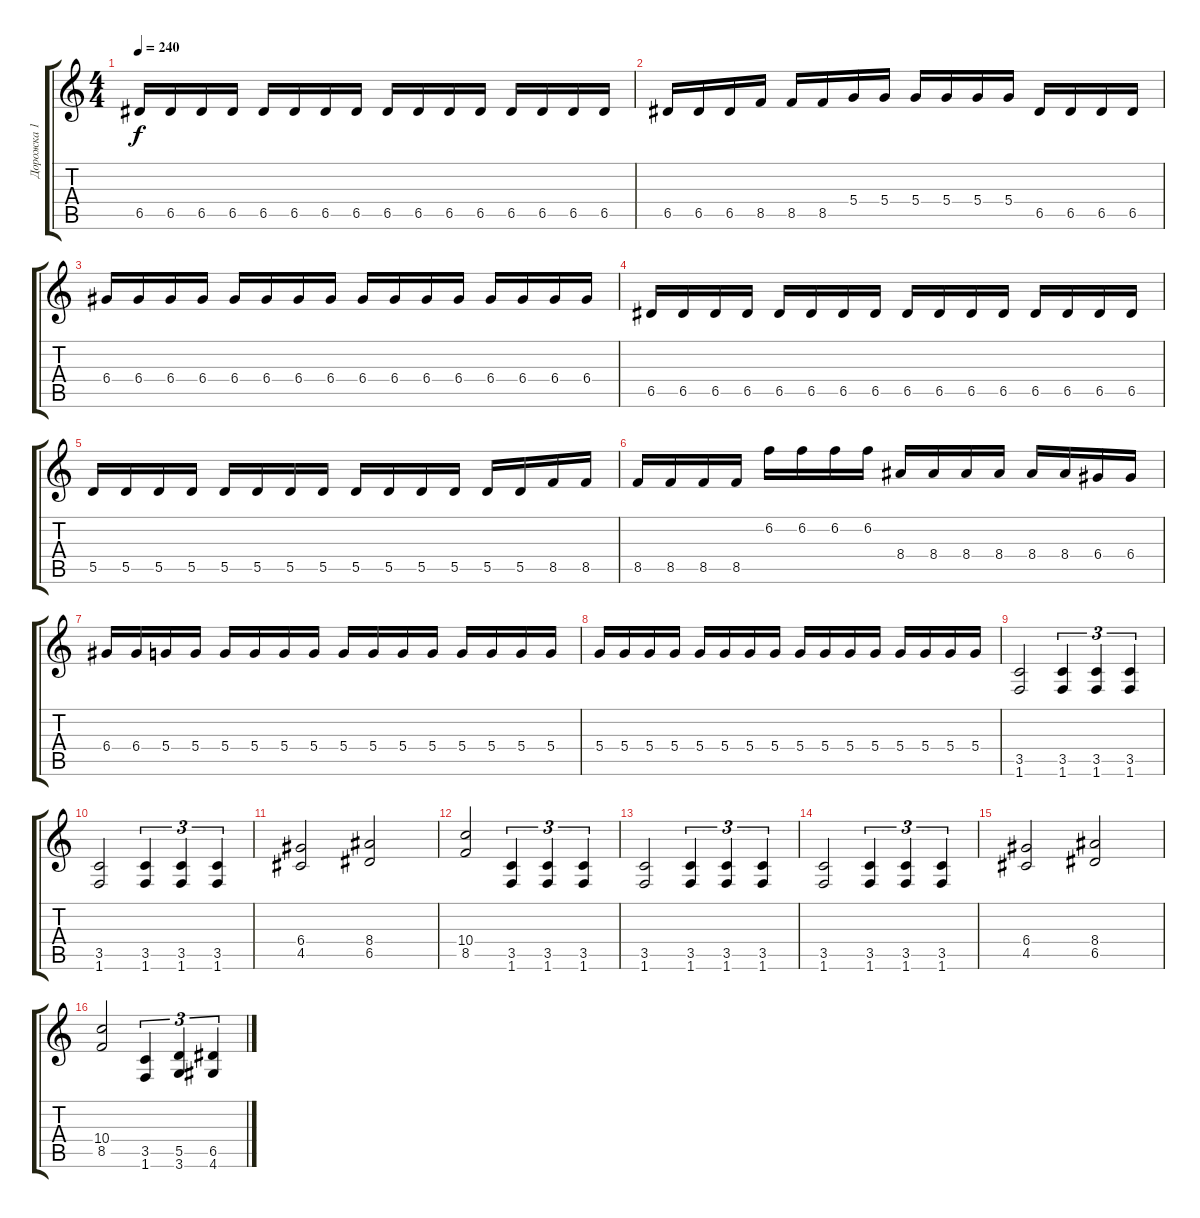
\track ("Дорожка 1" "Дорожка 1") {instrument distortionguitar}
\staff {score tabs}
\tuning (E4 B3 G3 D3 A2 E2) {hide}
\ts (4 4)
\tempo 240
\clef g2
\ks c
6.5.16{dy f} 6.5.16 6.5.16 6.5.16 6.5.16 6.5.16 6.5.16 6.5.16 6.5.16 6.5.16 6.5.16 6.5.16 6.5.16 6.5.16 6.5.16 6.5.16 |
6.5.16 6.5.16 6.5.16 8.5.16 8.5.16 8.5.16 5.4.16 5.4.16 5.4.16 5.4.16 5.4.16 5.4.16 6.5.16 6.5.16 6.5.16 6.5.16 |
6.4.16 6.4.16 6.4.16 6.4.16 6.4.16 6.4.16 6.4.16 6.4.16 6.4.16 6.4.16 6.4.16 6.4.16 6.4.16 6.4.16 6.4.16 6.4.16 |
6.5.16 6.5.16 6.5.16 6.5.16 6.5.16 6.5.16 6.5.16 6.5.16 6.5.16 6.5.16 6.5.16 6.5.16 6.5.16 6.5.16 6.5.16 6.5.16 |
5.5.16 5.5.16 5.5.16 5.5.16 5.5.16 5.5.16 5.5.16 5.5.16 5.5.16 5.5.16 5.5.16 5.5.16 5.5.16 5.5.16 8.5.16 8.5.16 |
8.5.16 8.5.16 8.5.16 8.5.16 6.2.16 6.2.16 6.2.16 6.2.16 8.4.16 8.4.16 8.4.16 8.4.16 8.4.16 8.4.16 6.4.16 6.4.16 |
6.4.16 6.4.16 5.4.16 5.4.16 5.4.16 5.4.16 5.4.16 5.4.16 5.4.16 5.4.16 5.4.16 5.4.16 5.4.16 5.4.16 5.4.16 5.4.16 |
5.4.16 5.4.16 5.4.16 5.4.16 5.4.16 5.4.16 5.4.16 5.4.16 5.4.16 5.4.16 5.4.16 5.4.16 5.4.16 5.4.16 5.4.16 5.4.16 |
(3.5 1.6).2 (3.5 1.6).4{tu (3 2)} (3.5 1.6).4{tu (3 2)} (3.5 1.6).4{tu (3 2)} |
(3.5 1.6).2 (3.5 1.6).4{tu (3 2)} (3.5 1.6).4{tu (3 2)} (3.5 1.6).4{tu (3 2)} |
(6.4 4.5).2 (8.4 6.5).2 |
(10.4 8.5).2 (3.5 1.6).4{tu (3 2)} (3.5 1.6).4{tu (3 2)} (3.5 1.6).4{tu (3 2)} |
(3.5 1.6).2 (3.5 1.6).4{tu (3 2)} (3.5 1.6).4{tu (3 2)} (3.5 1.6).4{tu (3 2)} |
(3.5 1.6).2 (3.5 1.6).4{tu (3 2)} (3.5 1.6).4{tu (3 2)} (3.5 1.6).4{tu (3 2)} |
(6.4 4.5).2 (8.4 6.5).2 |
(10.4 8.5).2 (3.5 1.6).4{tu (3 2)} (5.5 3.6).4{tu (3 2)} (6.5 4.6).4{tu (3 2)}
